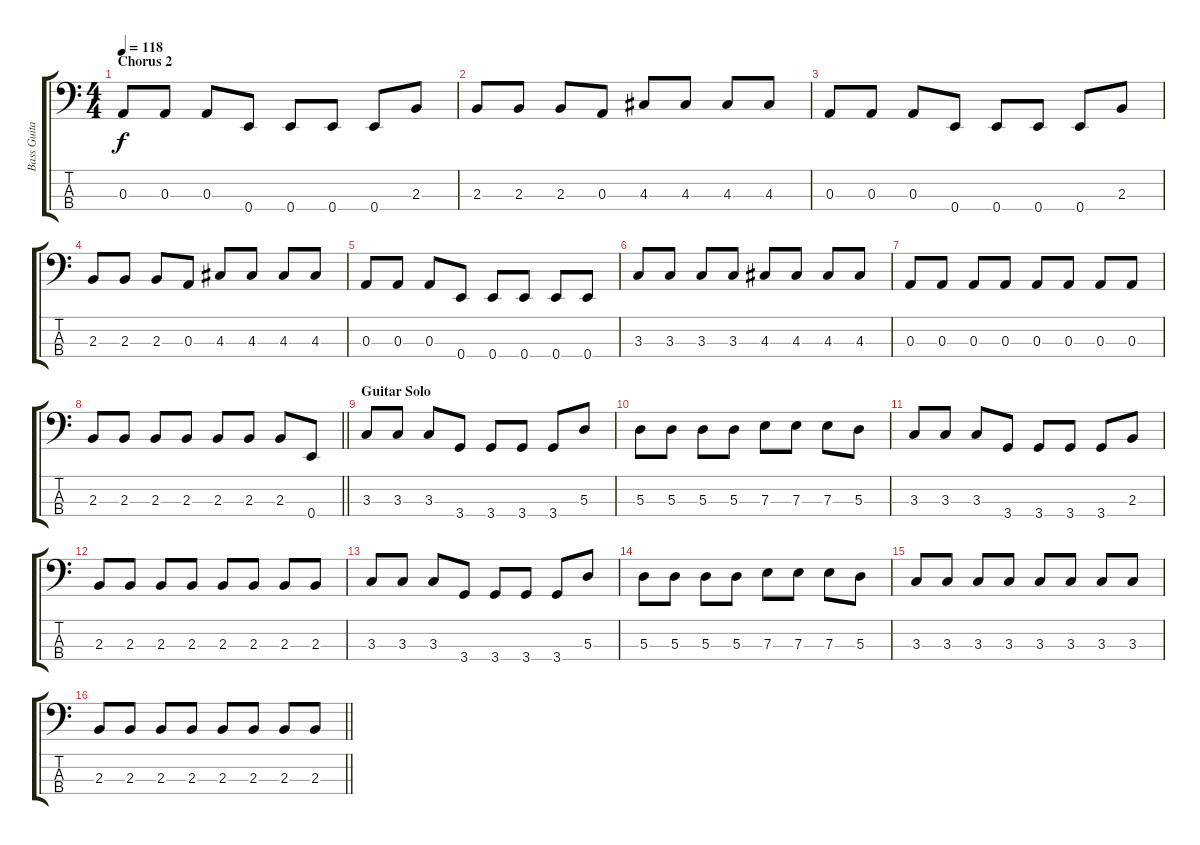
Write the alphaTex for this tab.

\track ("Bass Guitar" "Bass Guita") {instrument electricbassfinger}
\staff {score tabs}
\tuning (G2 D2 A1 E1) {hide}
\ts (4 4)
\section ("" "Chorus 2")
\tempo 118
\clef f4
\ks c
0.3.8{dy f} 0.3.8 0.3.8 0.4.8 0.4.8 0.4.8 0.4.8 2.3.8 |
2.3.8 2.3.8 2.3.8 0.3.8 4.3.8 4.3.8 4.3.8 4.3.8 |
0.3.8 0.3.8 0.3.8 0.4.8 0.4.8 0.4.8 0.4.8 2.3.8 |
2.3.8 2.3.8 2.3.8 0.3.8 4.3.8 4.3.8 4.3.8 4.3.8 |
0.3.8 0.3.8 0.3.8 0.4.8 0.4.8 0.4.8 0.4.8 0.4.8 |
3.3.8 3.3.8 3.3.8 3.3.8 4.3.8 4.3.8 4.3.8 4.3.8 |
0.3.8 0.3.8 0.3.8 0.3.8 0.3.8 0.3.8 0.3.8 0.3.8 |
\barLineRight lightlight
2.3.8 2.3.8 2.3.8 2.3.8 2.3.8 2.3.8 2.3.8 0.4.8 |
\section ("" "Guitar Solo")
3.3.8 3.3.8 3.3.8 3.4.8 3.4.8 3.4.8 3.4.8 5.3.8 |
5.3.8 5.3.8 5.3.8 5.3.8 7.3.8 7.3.8 7.3.8 5.3.8 |
3.3.8 3.3.8 3.3.8 3.4.8 3.4.8 3.4.8 3.4.8 2.3.8 |
2.3.8 2.3.8 2.3.8 2.3.8 2.3.8 2.3.8 2.3.8 2.3.8 |
3.3.8 3.3.8 3.3.8 3.4.8 3.4.8 3.4.8 3.4.8 5.3.8 |
5.3.8 5.3.8 5.3.8 5.3.8 7.3.8 7.3.8 7.3.8 5.3.8 |
3.3.8 3.3.8 3.3.8 3.3.8 3.3.8 3.3.8 3.3.8 3.3.8 |
\barLineRight lightlight
2.3.8 2.3.8 2.3.8 2.3.8 2.3.8 2.3.8 2.3.8 2.3.8
